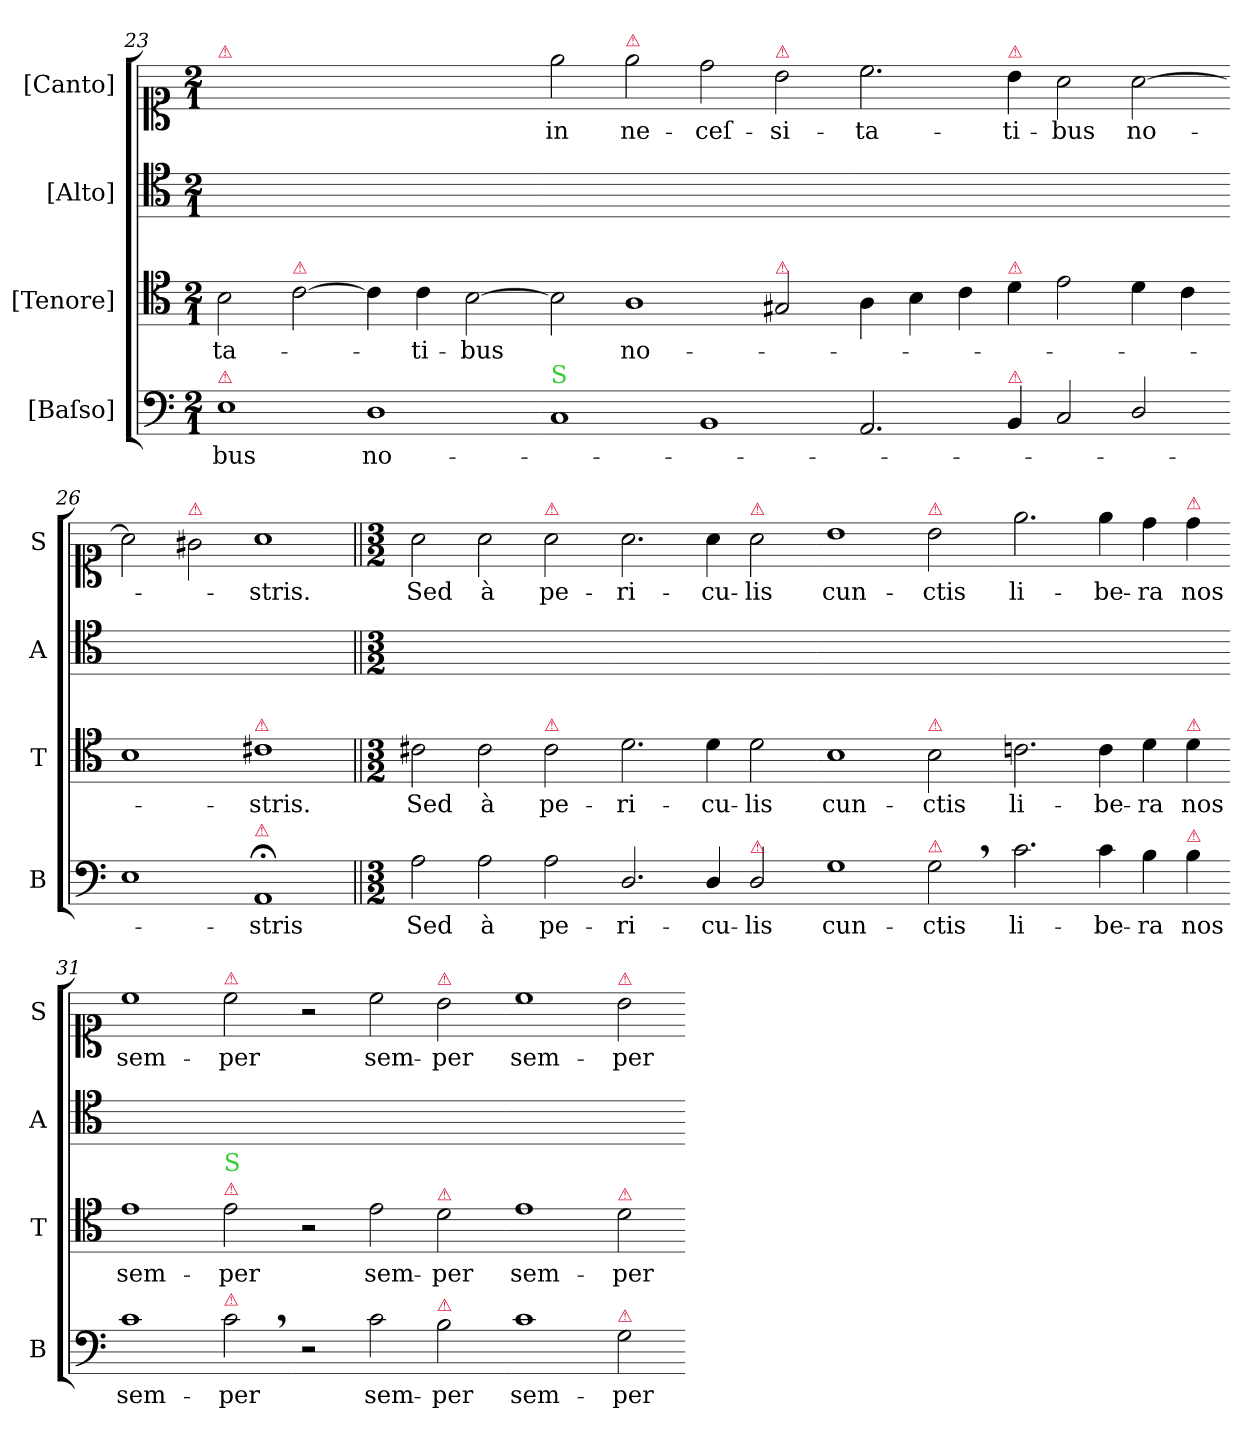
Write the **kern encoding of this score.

**kern	**text	**kern	**text	**kern	**kern	**text
*part4	*part4	*part3	*part3	*part2	*part1	*part1
*staff4	*staff4	*staff3	*staff3	*staff2	*staff1	*staff1
*I"[Baſso]	*	*I"[Tenore]	*	*I"[Alto]	*I"[Canto]	*
*I'B	*	*I'T	*	*I'A	*I'S	*
*clefF4	*	*clefC4	*	*clefC4	*clefC1	*
*k[]	*	*k[]	*	*k[]	*k[]	*
*M2/1	*	*M2/1	*	*M2/1	*M2/1	*
=23	=23	=23	=23	=23	=23	=23
!	!	!	!	!	!LO:TX:a:color=crimson:t=⚠	!
!LO:TX:a:color=crimson:t=⚠	!	!	!	!	!	!
1E\	-bus	2B\	-ta-	0ryy	0ryy	.
!	!	!LO:TX:a:color=crimson:t=⚠	!	!	!	!
.	.	[2c\	.	.	.	.
1D\	no-	4c\]	.	.	.	.
.	.	4c\	-ti-	.	.	.
.	.	[2B\	-bus	.	.	.
=24-	=24-	=24-	=24-	=24-	=24-	=24-
!LO:TX:a:color=limegreen:t=S	!	!	!	!	!	!
1C/	.	2B\]	.	0ryy	2ee\	in
!	!	!	!	!	!LO:TX:a:color=crimson:t=⚠	!
.	.	1A\	no-	.	2ee\	ne-
1BB/	.	.	.	.	2dd\	-ceſ-
!	!	!	!	!	!LO:TX:a:color=crimson:t=⚠	!
!	!	!LO:TX:a:color=crimson:t=⚠	!	!	!	!
.	.	2G#X/	.	.	2b\	-si-
=25-	=25-	=25-	=25-	=25-	=25-	=25-
2.AA/	.	4A\	.	0ryy	2.cc\	-ta-
.	.	4B\	.	.	.	.
.	.	4c\	.	.	.	.
!	!	!	!	!	!LO:TX:a:color=crimson:t=⚠	!
!	!	!LO:TX:a:color=crimson:t=⚠	!	!	!	!
!LO:TX:a:color=crimson:t=⚠	!	!	!	!	!	!
4BB/	.	4d\	.	.	4b\	-ti-
2C/	.	2e\	.	.	2a\	-bus
2D/	.	4d\	.	.	[2a\	no-
.	.	4c\	.	.	.	.
=26-	=26-	=26-	=26-	=26-	=26-	=26-
1E\	.	1B\	.	0ryy	2a\]	.
!	!	!	!	!	!LO:TX:a:color=crimson:t=⚠	!
.	.	.	.	.	2g#X\	.
!	!	!LO:TX:a:color=crimson:t=⚠	!	!	!	!
!LO:TX:a:color=crimson:t=⚠	!	!	!	!	!	!
1AA;</	-stris	1c#X\	-stris.	.	1a\	-stris.
=27||	=27||	=27||	=27||	=27||	=27||	=27||
*M3/2	*	*M3/2	*	*M3/2	*M3/2	*
2A\	Sed	2c#X\	Sed	1.ryy	2a\	Sed
2A\	à	2c#\	à	.	2a\	à
!	!	!	!	!	!LO:TX:a:color=crimson:t=⚠	!
!	!	!LO:TX:a:color=crimson:t=⚠	!	!	!	!
2A\	pe-	2c#\	pe-	.	2a\	pe-
=28-	=28-	=28-	=28-	=28-	=28-	=28-
2.D/	-ri-	2.d\	-ri-	1.ryy	2.a\	-ri-
4D/	-cu-	4d\	-cu-	.	4a\	-cu-
!	!	!	!	!	!LO:TX:a:color=crimson:t=⚠	!
!LO:TX:a:color=crimson:t=⚠	!	!	!	!	!	!
2D/	-lis	2d\	-lis	.	2a\	-lis
=29-	=29-	=29-	=29-	=29-	=29-	=29-
1G\	cun-	1B\	cun-	1.ryy	1b\	cun-
!	!	!	!	!	!LO:TX:a:color=crimson:t=⚠	!
!	!	!LO:TX:a:color=crimson:t=⚠	!	!	!	!
!LO:TX:a:color=crimson:t=⚠	!	!	!	!	!	!
2G,\	-ctis	2B\	-ctis	.	2b\	-ctis
=30-	=30-	=30-	=30-	=30-	=30-	=30-
2.c\	li-	2.cn\	li-	1.ryy	2.ee\	li-
4c\	-be-	4c\	-be-	.	4ee\	-be-
4B\	-ra	4d\	-ra	.	4dd\	-ra
!	!	!	!	!	!LO:TX:a:color=crimson:t=⚠	!
!	!	!LO:TX:a:color=crimson:t=⚠	!	!	!	!
!LO:TX:a:color=crimson:t=⚠	!	!	!	!	!	!
4B\	nos	4d\	nos	.	4dd\	nos
=31-	=31-	=31-	=31-	=31-	=31-	=31-
1c\	sem-	1e\	sem-	1.ryy	1cc\	sem-
!	!	!	!	!	!LO:TX:a:color=crimson:t=⚠	!
!	!	!LO:TX:a:color=crimson:t=⚠	!	!	!	!
!	!	!LO:TX:a:color=limegreen:t=S	!	!	!	!
!LO:TX:a:color=crimson:t=⚠	!	!	!	!	!	!
2c,\	-per	2e\	-per	.	2cc\	-per
=32-	=32-	=32-	=32-	=32-	=32-	=32-
2r	.	2r	.	1.ryy	2r	.
2c\	sem-	2e\	sem-	.	2cc\	sem-
!	!	!	!	!	!LO:TX:a:color=crimson:t=⚠	!
!	!	!LO:TX:a:color=crimson:t=⚠	!	!	!	!
!LO:TX:a:color=crimson:t=⚠	!	!	!	!	!	!
2B\	-per	2d\	-per	.	2b\	-per
=33-	=33-	=33-	=33-	=33-	=33-	=33-
!	!LO:LY:i	!	!LO:LY:i	!	!	!LO:LY:i
1c\	sem-	1e\	sem-	1.ryy	1cc\	sem-
!	!	!	!	!	!LO:TX:a:color=crimson:t=⚠	!
!	!	!LO:TX:a:color=crimson:t=⚠	!	!	!	!
!LO:TX:a:color=crimson:t=⚠	!	!	!	!	!	!
!	!LO:LY:i	!	!LO:LY:i	!	!	!LO:LY:i
2G\	-per	2d\	-per	.	2b\	-per
=-	=-	=-	=-	=-	=-	=-
*-	*-	*-	*-	*-	*-	*-
